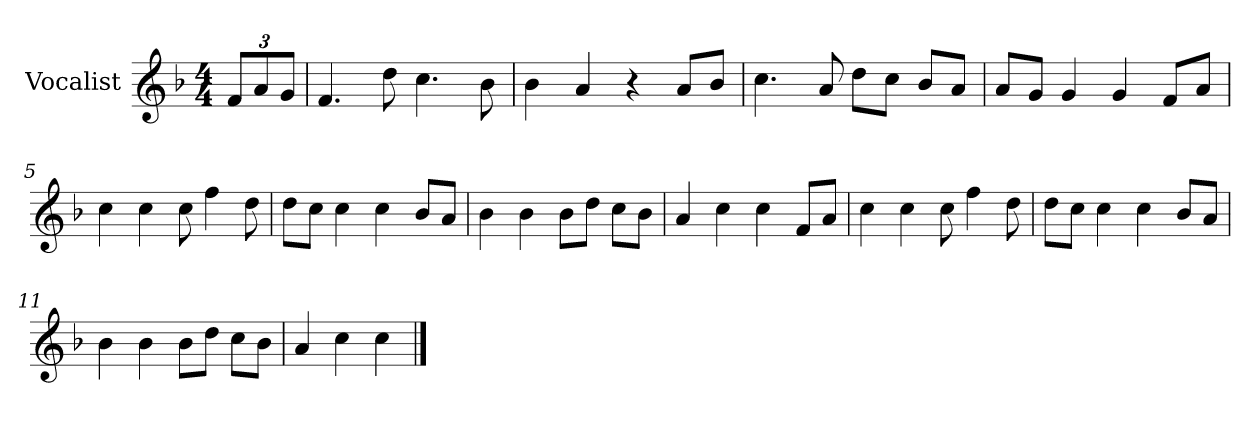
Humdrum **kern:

**kern
*part1
*staff1
*I"Vocalist
*k[b-]
*F:
*M4/4
=
12fL
12a
12gJ
=1
4.f
8dd
4.cc
8b-
=2
4b-
4a
4r
8aL
8b-J
=3
4.cc
8a
8ddL
8ccJ
8b-L
8aJ
=4
8aL
8gJ
4g
4g
8fL
8aJ
=5
4cc
4cc
8cc
4ff
8dd
=6
8ddL
8ccJ
4cc
4cc
8b-L
8aJ
=7
4b-
4b-
8b-L
8ddJ
8ccL
8b-J
=8
4a
4cc
4cc
8fL
8aJ
=9
4cc
4cc
8cc
4ff
8dd
=10
8ddL
8ccJ
4cc
4cc
8b-L
8aJ
=11
4b-
4b-
8b-L
8ddJ
8ccL
8b-J
=12
4a
4cc
4cc
==
*-
